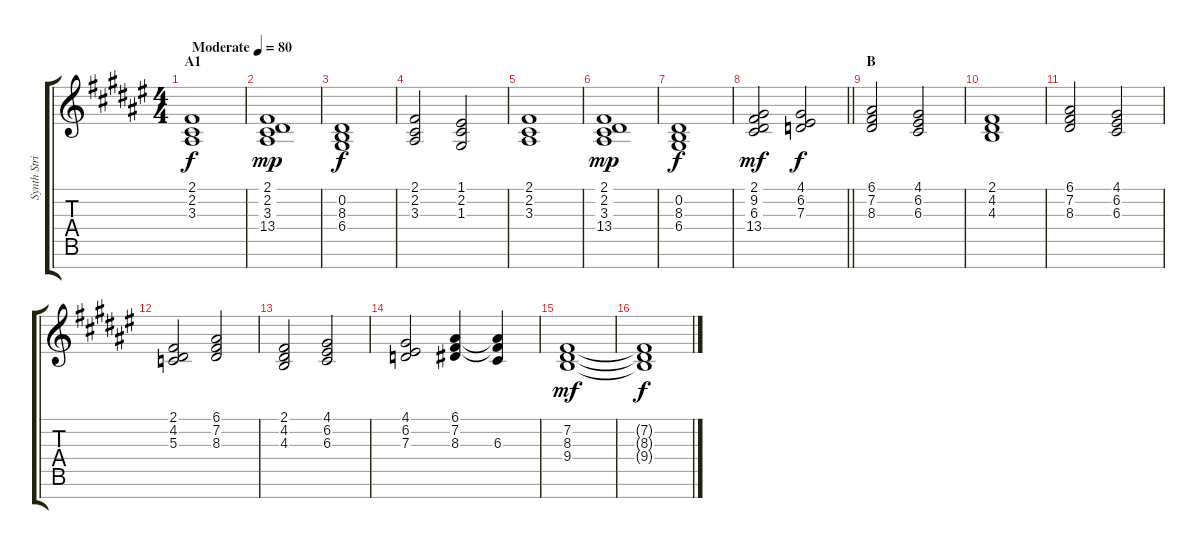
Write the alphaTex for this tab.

\track ("Synth Strings" "Synth Stri") {instrument synthstrings2}
\staff {score tabs}
\tuning (E4 B3 G3 D3 A2 E2 B1) {hide}
\ts (4 4)
\section ("" "A1")
\tempo (80 "Moderate")
\clef g2
\ks f#
(2.1 2.2 3.3).1{dy f instrument synthstrings2} |
(2.1 2.2 3.3 13.4).1{dy mp} |
(0.2 8.3 6.4).1{dy f} |
(2.1 2.2 3.3).2 (1.1 2.2 1.3).2 |
(2.1 2.2 3.3).1 |
(2.1 2.2 3.3 13.4).1{dy mp} |
(0.2 8.3 6.4).1{dy f} |
\barLineRight lightlight
(2.1 9.2 6.3 13.4).2{dy mf} (4.1 6.2 7.3).2{dy f} |
\section ("" "B")
(6.1 7.2 8.3).2 (4.1 6.2 6.3).2 |
(2.1 4.2 4.3).1 |
(6.1 7.2 8.3).2 (4.1 6.2 6.3).2 |
(2.1 4.2 5.3).2 (6.1 7.2 8.3).2 |
(2.1 4.2 4.3).2 (4.1 6.2 6.3).2 |
(4.1 6.2 7.3).2 (6.1 7.2 8.3).4 (6.1{t} 7.2{t} 6.3).4 |
(7.2 8.3 9.4).1{dy mf} |
(7.2{t} 8.3{t} 9.4{t}).1{dy f}
